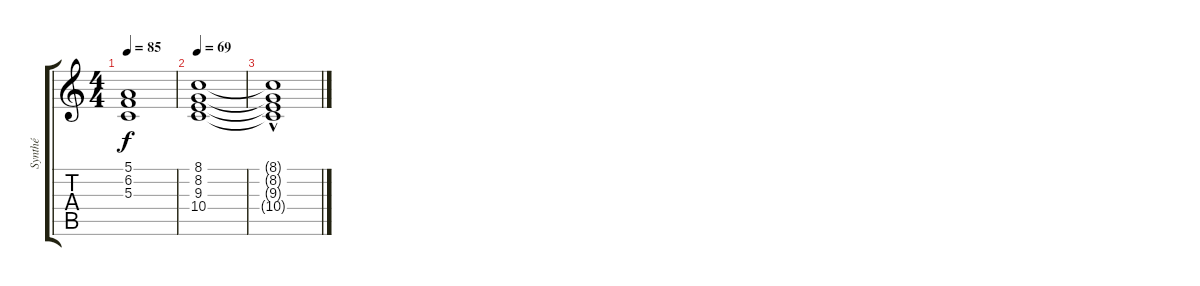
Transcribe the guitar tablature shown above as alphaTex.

\track ("Synthé" "Synthé") {instrument stringensemble1}
\staff {score tabs}
\tuning (E4 B3 G3 D3 A2 E2) {hide}
\ts (4 4)
\tempo 85
\clef g2
\ks c
(5.1 6.2 5.3).1{dy f} |
\tempo 69
(8.1 8.2 9.3 10.4).1 |
(8.1{t} 8.2{t} 9.3{hac t} 10.4{t}).1
